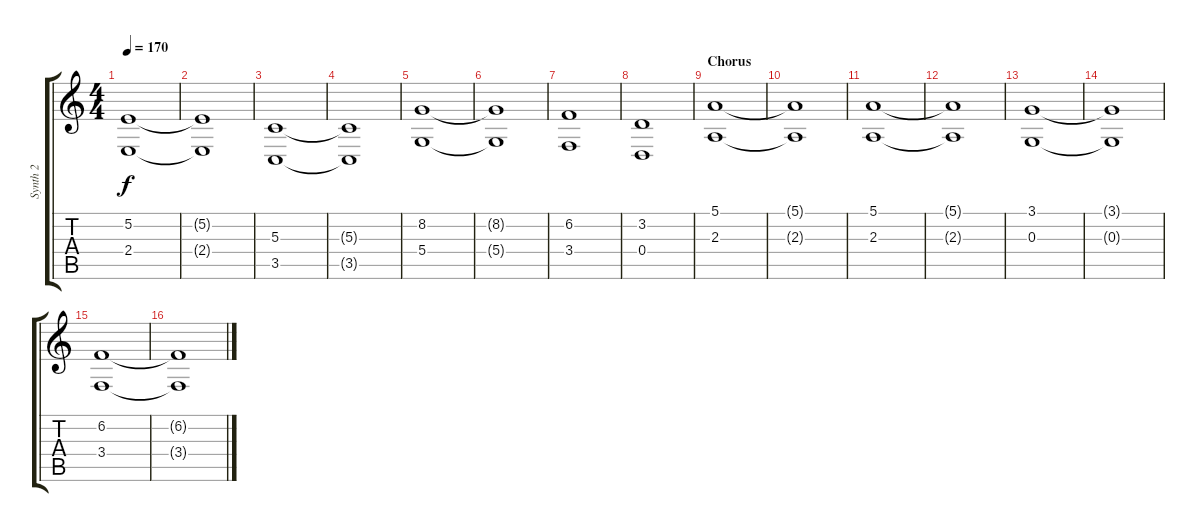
\track ("Synth 2" "Synth 2") {instrument synthstrings1}
\staff {score tabs}
\tuning (E4 B3 G3 D3 A2 E2) {hide}
\ts (4 4)
\tempo 170
\clef g2
\ks c
(5.2 2.4).1{dy f} |
(5.2{t} 2.4{t}).1 |
(5.3 3.5).1 |
(5.3{t} 3.5{t}).1 |
(8.2 5.4).1 |
(8.2{t} 5.4{t}).1 |
(6.2 3.4).1 |
(3.2 0.4).1 |
\section ("" "Chorus")
(5.1 2.3).1 |
(5.1{t} 2.3{t}).1 |
(5.1 2.3).1 |
(5.1{t} 2.3{t}).1 |
(3.1 0.3).1 |
(3.1{t} 0.3{t}).1 |
(6.2 3.4).1 |
(6.2{t} 3.4{t}).1
